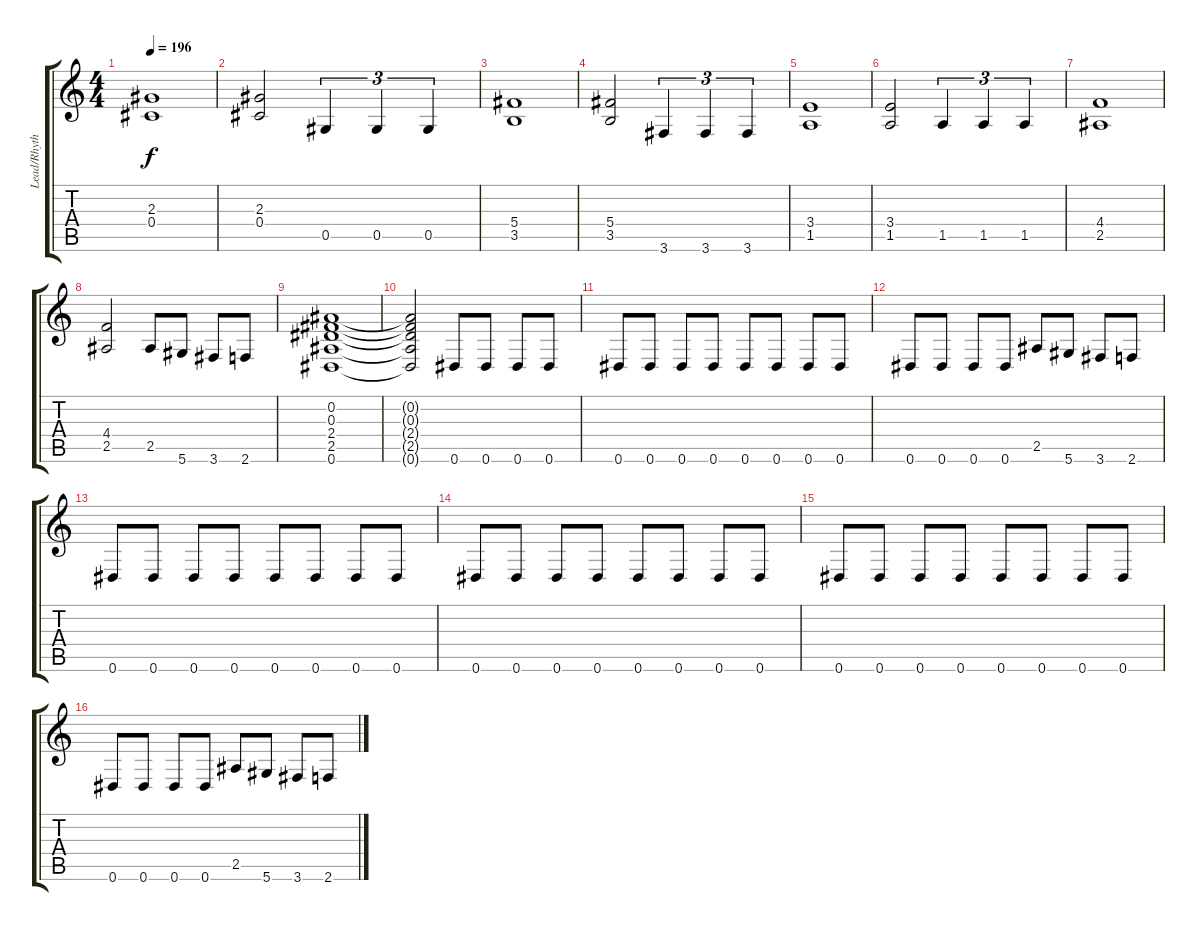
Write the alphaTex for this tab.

\track ("Lead/Rhythm Guitar" "Lead/Rhyth") {instrument distortionguitar}
\staff {score tabs}
\tuning (Eb4 Bb3 Gb3 Db3 Ab2 Eb2) {hide}
\ts (4 4)
\tempo 196
\clef g2
\ks c
(2.3 0.4).1{dy f} |
(2.3 0.4).2 0.5.4{tu (3 2)} 0.5.4{tu (3 2)} 0.5.4{tu (3 2)} |
(5.4 3.5).1 |
(5.4 3.5).2 3.6.4{tu (3 2)} 3.6.4{tu (3 2)} 3.6.4{tu (3 2)} |
(3.4 1.5).1 |
(3.4 1.5).2 1.5.4{tu (3 2)} 1.5.4{tu (3 2)} 1.5.4{tu (3 2)} |
(4.4 2.5).1 |
(4.4 2.5).2 2.5.8 5.6.8 3.6.8 2.6.8 |
(0.2 0.3 2.4 2.5 0.6).1 |
(0.2{t} 0.3{t} 2.4{t} 2.5{t} 0.6{t}).2 0.6.8 0.6.8 0.6.8 0.6.8 |
0.6.8 0.6.8 0.6.8 0.6.8 0.6.8 0.6.8 0.6.8 0.6.8 |
0.6.8 0.6.8 0.6.8 0.6.8 2.5.8 5.6.8 3.6.8 2.6.8 |
0.6.8 0.6.8 0.6.8 0.6.8 0.6.8 0.6.8 0.6.8 0.6.8 |
0.6.8 0.6.8 0.6.8 0.6.8 0.6.8 0.6.8 0.6.8 0.6.8 |
0.6.8 0.6.8 0.6.8 0.6.8 0.6.8 0.6.8 0.6.8 0.6.8 |
0.6.8 0.6.8 0.6.8 0.6.8 2.5.8 5.6.8 3.6.8 2.6.8
